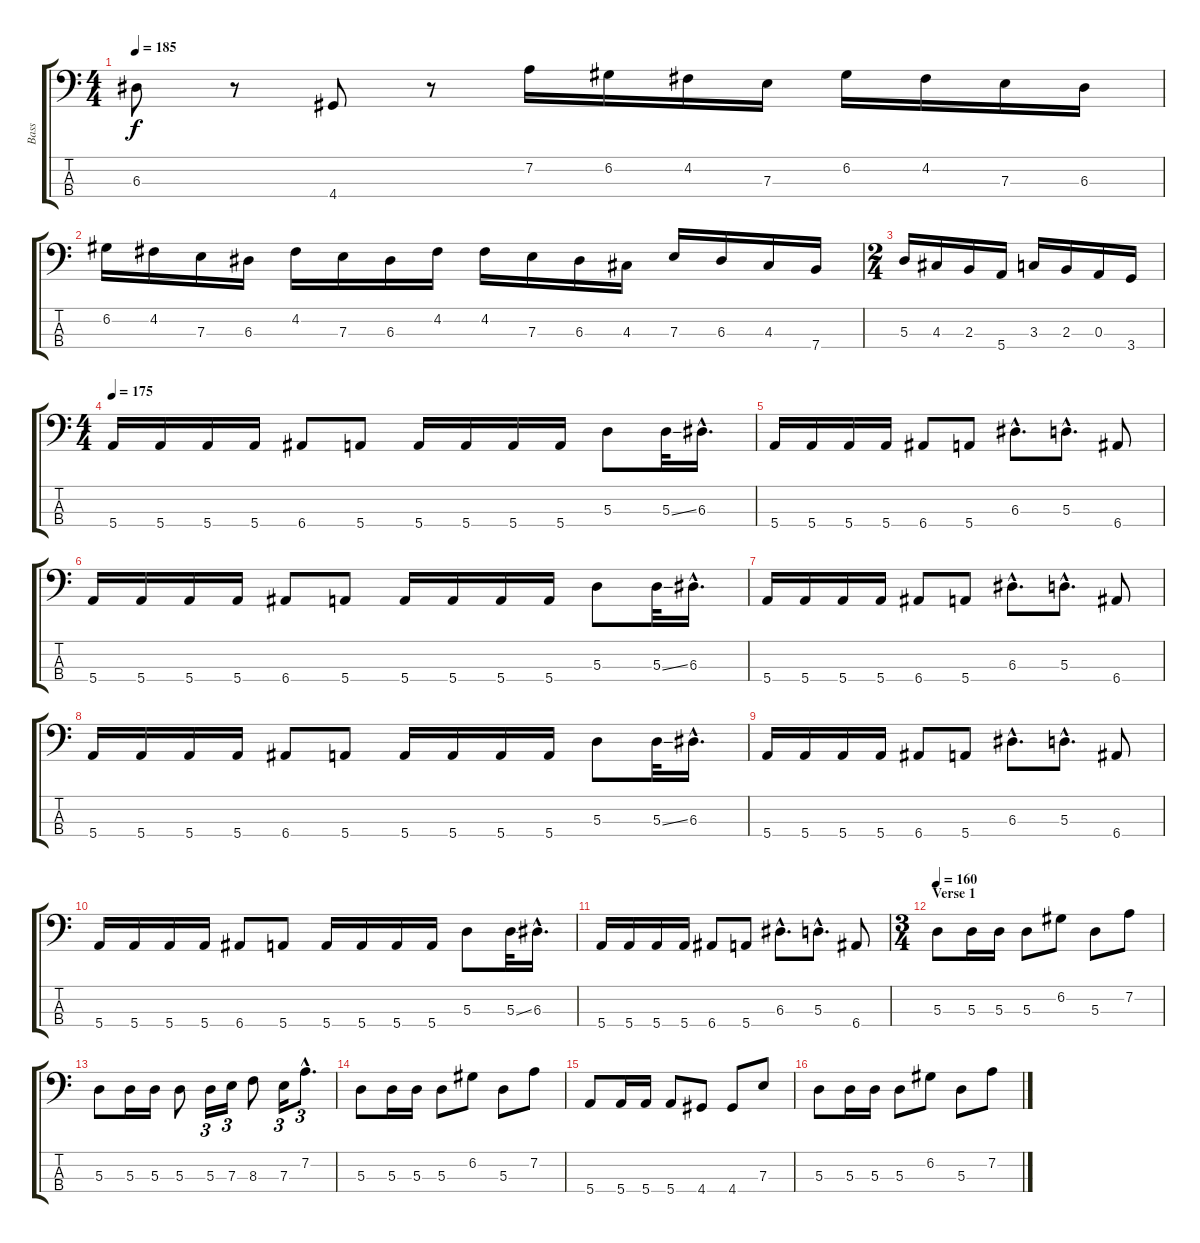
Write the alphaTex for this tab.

\track ("Bass" "Bass") {instrument electricbassfinger}
\staff {score tabs}
\tuning (G2 D2 A1 E1) {hide}
\ts (4 4)
\tempo 185
\clef f4
\ks c
6.3.8{dy f} r.8 4.4.8 r.8 7.2.16 6.2.16 4.2.16 7.3.16 6.2.16 4.2.16 7.3.16 6.3.16 |
6.2.16 4.2.16 7.3.16 6.3.16 4.2.16 7.3.16 6.3.16 4.2.16 4.2.16 7.3.16 6.3.16 4.3.16 7.3.16 6.3.16 4.3.16 7.4.16 |
\ts (2 4)
5.3.16 4.3.16 2.3.16 5.4.16 3.3.16 2.3.16 0.3.16 3.4.16 |
\ts (4 4)
\tempo 175
5.4.16 5.4.16 5.4.16 5.4.16 6.4.8 5.4.8 5.4.16 5.4.16 5.4.16 5.4.16 5.3.8 5.3{ss}.32 6.3{hac}.16{d} |
5.4.16 5.4.16 5.4.16 5.4.16 6.4.8 5.4.8 6.3{hac}.8{d} 5.3{hac}.8{d} 6.4.8 |
5.4.16 5.4.16 5.4.16 5.4.16 6.4.8 5.4.8 5.4.16 5.4.16 5.4.16 5.4.16 5.3.8 5.3{ss}.32 6.3{hac}.16{d} |
5.4.16 5.4.16 5.4.16 5.4.16 6.4.8 5.4.8 6.3{hac}.8{d} 5.3{hac}.8{d} 6.4.8 |
5.4.16 5.4.16 5.4.16 5.4.16 6.4.8 5.4.8 5.4.16 5.4.16 5.4.16 5.4.16 5.3.8 5.3{ss}.32 6.3{hac}.16{d} |
5.4.16 5.4.16 5.4.16 5.4.16 6.4.8 5.4.8 6.3{hac}.8{d} 5.3{hac}.8{d} 6.4.8 |
5.4.16 5.4.16 5.4.16 5.4.16 6.4.8 5.4.8 5.4.16 5.4.16 5.4.16 5.4.16 5.3.8 5.3{ss}.32 6.3{hac}.16{d} |
5.4.16 5.4.16 5.4.16 5.4.16 6.4.8 5.4.8 6.3{hac}.8{d} 5.3{hac}.8{d} 6.4.8 |
\ts (3 4)
\section ("" "Verse 1")
\tempo 160
5.3.8 5.3.16 5.3.16 5.3.8 6.2.8 5.3.8 7.2.8 |
5.3.8 5.3.16 5.3.16 5.3.8 5.3.16{tu (3 2)} 7.3.16{tu (3 2)} 8.3.8 7.3.16{tu (3 2)} 7.2{hac}.8{d tu (3 2)} |
5.3.8 5.3.16 5.3.16 5.3.8 6.2.8 5.3.8 7.2.8 |
5.4.8 5.4.16 5.4.16 5.4.8 4.4.8 4.4.8 7.3.8 |
5.3.8 5.3.16 5.3.16 5.3.8 6.2.8 5.3.8 7.2.8
